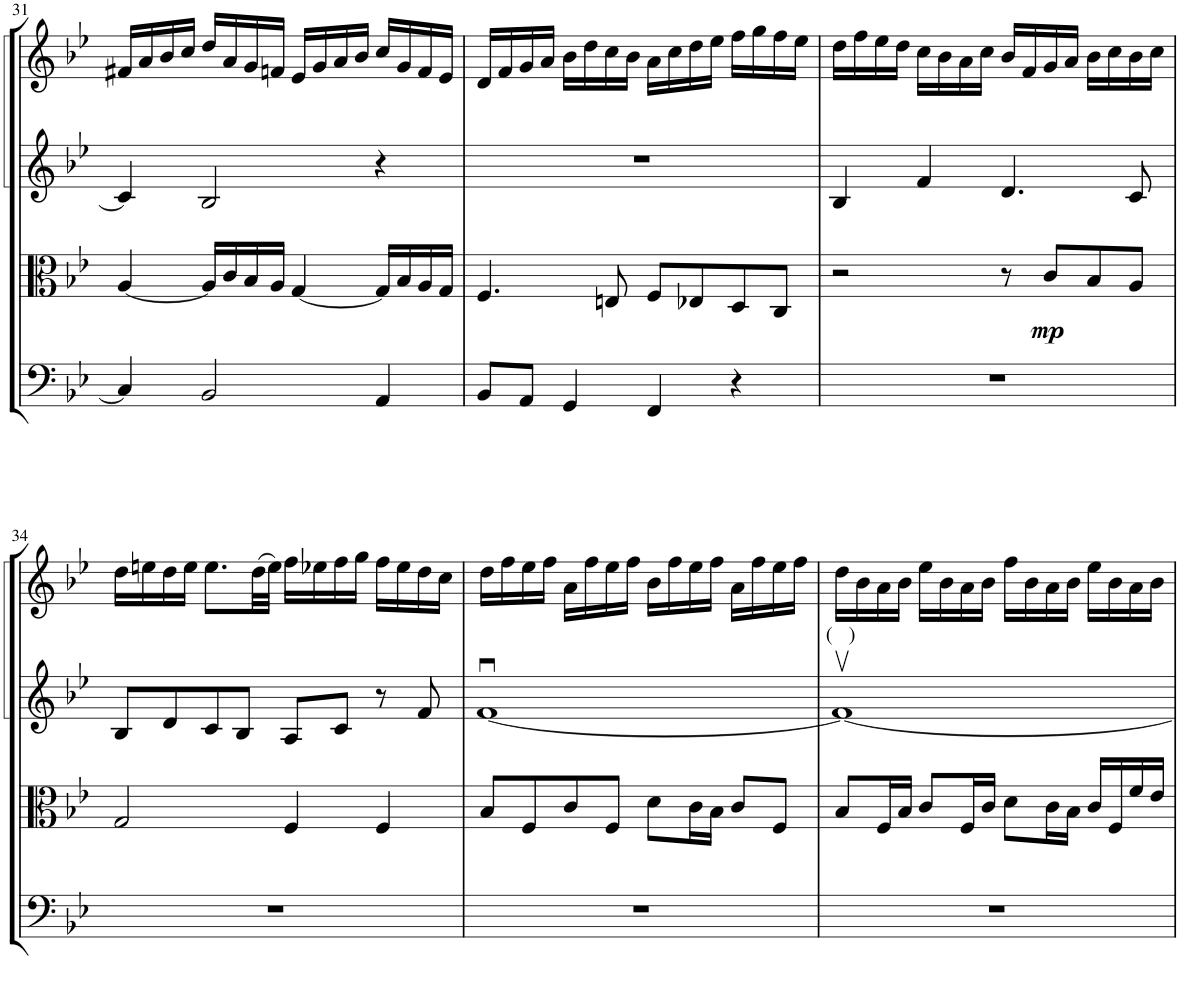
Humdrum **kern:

**kern	**kern	**dynam	**kern	**kern
*part4	*part3	*part3	*part2	*part1
*staff4	*staff3	*staff3	*staff2	*staff1
*I"Violoncello	*I"Viola	*	*I"Violin II	*I"Violin I
*I'Vc	*I'Vla	*	*I'Vln	*I'Vln
!!LO:PB:g=z
*clefF4	*clefC3	*	*clefG2	*clefG2
*k[b-e-]	*k[b-e-]	*	*k[b-e-]	*k[b-e-]
*M4/4	*M4/4	*	*M4/4	*M4/4
*met(c)	*met(c)	*	*met(c)	*met(c)
=31	=31	=31	=31	=31
4C/]	[4A/	.	4c/]	16f#X/LL
.	.	.	.	16a/
.	.	.	.	16b-/
.	.	.	.	16cc/JJ
2BB-/	16A/LL]	.	2B-/	16dd/LL
.	16c/	.	.	16a/
.	16B-/	.	.	16g/
.	16A/JJ	.	.	16fn/JJ
.	[4G/	.	.	16e-/LL
.	.	.	.	16g/
.	.	.	.	16a/
.	.	.	.	16b-/JJ
4AA/	16G/LL]	.	4r	16cc/LL
.	16B-/	.	.	16g/
.	16A/	.	.	16f/
.	16G/JJ	.	.	16e-/JJ
=32	=32	=32	=32	=32
8BB-/L	4.F/	.	1r	16d/LL
.	.	.	.	16f/
8AA/J	.	.	.	16g/
.	.	.	.	16a/JJ
4GG/	.	.	.	16b-\LL
.	.	.	.	16dd\
.	8En/	.	.	16cc\
.	.	.	.	16b-\JJ
4FF/	8F/L	.	.	16a\LL
.	.	.	.	16cc\
.	8E-X/	.	.	16dd\
.	.	.	.	16ee-\JJ
4r	8D/	.	.	16ff\LL
.	.	.	.	16gg\
.	8C/J	.	.	16ff\
.	.	.	.	16ee-\JJ
=33	=33	=33	=33	=33
1r	2r	.	4B-/	16dd\LL
.	.	.	.	16ff\
.	.	.	.	16ee-\
.	.	.	.	16dd\JJ
.	.	.	4f/	16cc\LL
.	.	.	.	16b-\
.	.	.	.	16a\
.	.	.	.	16cc\JJ
.	8r	.	4.d/	16b-/LL
.	.	.	.	16f/
!	!	!LO:DY:b	!	!
.	8c/L	mp	.	16g/
.	.	.	.	16a/JJ
.	8B-/	.	.	16b-\LL
.	.	.	.	16cc\
.	8A/J	.	8c/	16b-\
.	.	.	.	16cc\JJ
!!LO:LB:g=z
=34	=34	=34	=34	=34
1r	2G/	.	8B-/L	16dd\LL
.	.	.	.	16een\
.	.	.	8d/	16dd\
.	.	.	.	16ee\JJ
.	.	.	8c/	8.ee\L
.	.	.	8B-/J	.
.	.	.	.	(32dd\LL
.	.	.	.	32ee\JJJ)
.	4F/	.	8A/L	16ff\LL
.	.	.	.	16ee-X\
.	.	.	8c/J	16ff\
.	.	.	.	16gg\JJ
.	4F/	.	8r	16ff\LL
.	.	.	.	16ee-\
.	.	.	8f/	16dd\
.	.	.	.	16cc\JJ
=35	=35	=35	=35	=35
1r	8B-/L	.	[1fu	16dd\LL
.	.	.	.	16ff\
.	8F/	.	.	16ee-\
.	.	.	.	16ff\JJ
.	8c/	.	.	16a\LL
.	.	.	.	16ff\
.	8F/J	.	.	16ee-\
.	.	.	.	16ff\JJ
.	8d\L	.	.	16b-\LL
.	.	.	.	16ff\
.	16c\L	.	.	16ee-\
.	16B-\JJ	.	.	16ff\JJ
.	8c/L	.	.	16a\LL
.	.	.	.	16ff\
.	8F/J	.	.	16ee-\
.	.	.	.	16ff\JJ
=36	=36	=36	=36	=36
!	!	!	!LO:TX:a:t=(   )	!
1r	8B-/L	.	1fv_	16dd\LL
.	.	.	.	16b-\
.	16F/L	.	.	16a\
.	16B-/JJ	.	.	16b-\JJ
.	8c/L	.	.	16ee-\LL
.	.	.	.	16b-\
.	16F/L	.	.	16a\
.	16c/JJ	.	.	16b-\JJ
.	8d\L	.	.	16ff\LL
.	.	.	.	16b-\
.	16c\L	.	.	16a\
.	16B-\JJ	.	.	16b-\JJ
.	16c/LL	.	.	16ee-\LL
.	16F/	.	.	16b-\
.	16f/	.	.	16a\
.	16e-/JJ	.	.	16b-\JJ
=	=	=	=	=
*-	*-	*-	*-	*-
